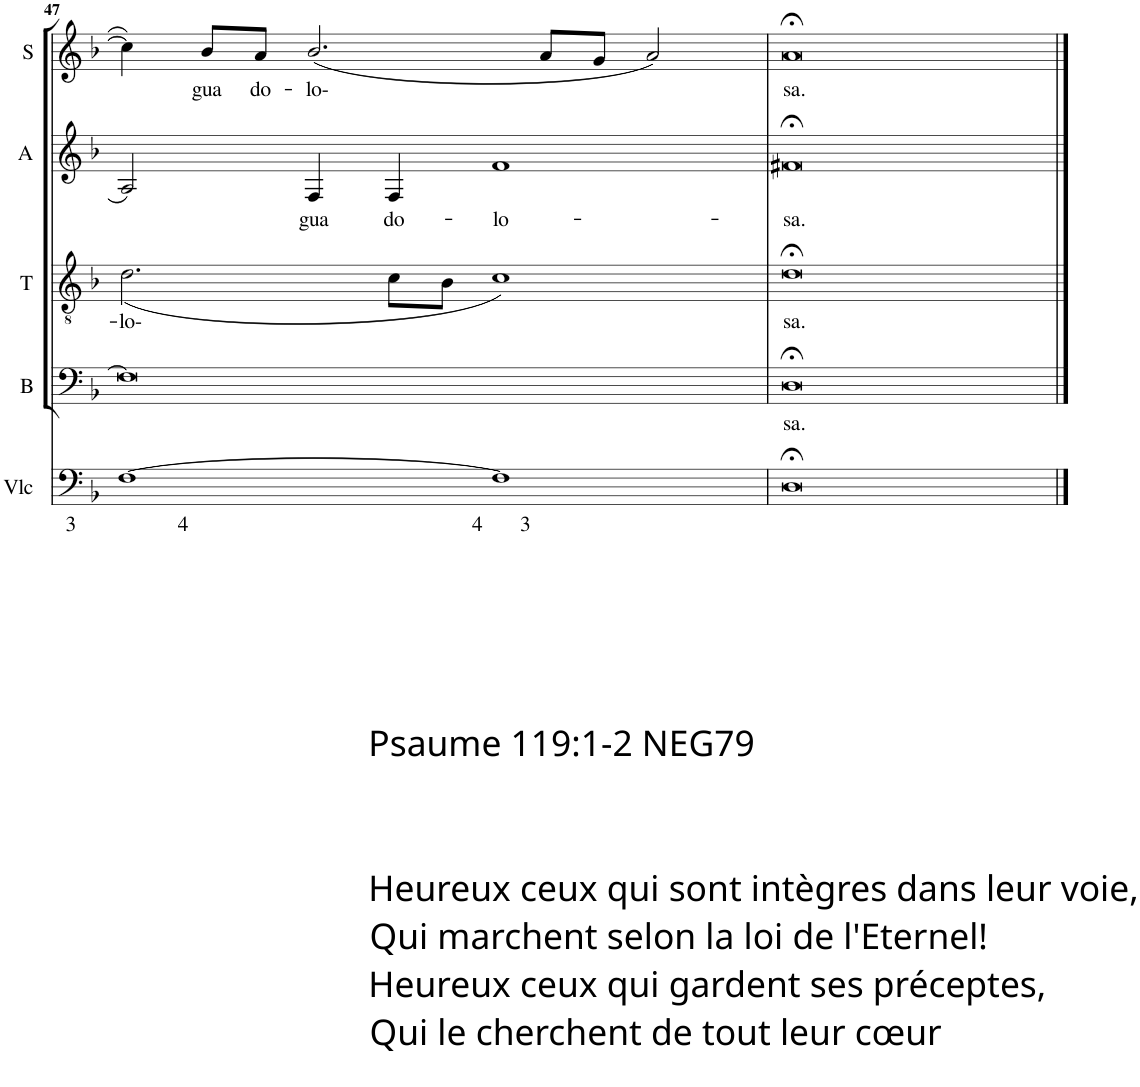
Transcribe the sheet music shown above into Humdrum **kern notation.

**kern	**text	**kern	**text	**kern	**text	**kern	**text	**kern	**text
*part5	*part5	*part4	*part4	*part3	*part3	*part2	*part2	*part1	*part1
*staff5	*staff5	*staff4	*staff4	*staff3	*staff3	*staff2	*staff2	*staff1	*staff1
*I"Violoncelle	*	*I"Bass	*	*I"Tenor	*	*I"Alto	*	*I"Soprano	*
*I'Vlc	*	*I'B	*	*I'T	*	*I'A	*	*I'S	*
!!LO:PB:g=z
*clefF4	*	*clefF4	*	*clefGv2	*	*clefG2	*	*clefG2	*
*k[b-]	*	*k[b-]	*	*k[b-]	*	*k[b-]	*	*k[b-]	*
*F:	*	*F:	*	*F:	*	*F:	*	*F:	*
*M4/2	*	*M4/2	*	*M4/2	*	*M4/2	*	*M4/2	*
=47	=47	=47	=47	=47	=47	=47	=47	=47	=47
!LO:TX:b:t=Psaume 119&colon;1-2 NEG79	!	!	!	!	!	!	!	!	!
!LO:TX:b:t=Heureux ceux qui sont intègres dans leur voie,	!	!	!	!	!	!	!	!	!
!LO:TX:b:t=Qui marchent selon la loi de l'Eternel!	!	!	!	!	!	!	!	!	!
!LO:TX:b:t=Heureux ceux qui gardent ses préceptes,	!	!	!	!	!	!	!	!	!
!LO:TX:b:t=Qui le cherchent de tout leur cœur	!	!	!	!	!	!	!	!	!
!	!LO:LY:b	!	!	!	!LO:LY:b	!	!	!	!
[1F	3 4	0F]	.	(<2.d\	-lo-	2A/	.	4cc\]	.
!	!	!	!	!	!	!	!	!	!LO:LY:b
.	.	.	.	.	.	.	.	8b-/L	gua
!	!	!	!	!	!	!	!	!	!LO:LY:b
.	.	.	.	.	.	.	.	8a/J	do-
!	!	!	!	!	!	!	!LO:LY:b	!	!LO:LY:b
.	.	.	.	.	.	4F/	gua	(<2.b-/	-lo-
!	!	!	!	!	!	!	!LO:LY:b	!	!
.	.	.	.	8c\L	.	4F/	do-	.	.
.	.	.	.	8B-\J	.	.	.	.	.
!	!LO:LY:b	!	!	!	!	!	!LO:LY:b	!	!
1F]	4 3	.	.	1c)	.	1f	-lo-	.	.
.	.	.	.	.	.	.	.	8a/L	.
.	.	.	.	.	.	.	.	8g/J	.
.	.	.	.	.	.	.	.	2a/)	.
=48	=48	=48	=48	=48	=48	=48	=48	=48	=48
!	!	!	!LO:LY:b	!	!LO:LY:b	!	!LO:LY:b	!	!LO:LY:b
0D;<	.	0D;<	sa.	0d;<	sa.	0f#X;<	-sa.	0a;<	sa.
==	==	==	==	==	==	==	==	==	==
*-	*-	*-	*-	*-	*-	*-	*-	*-	*-
